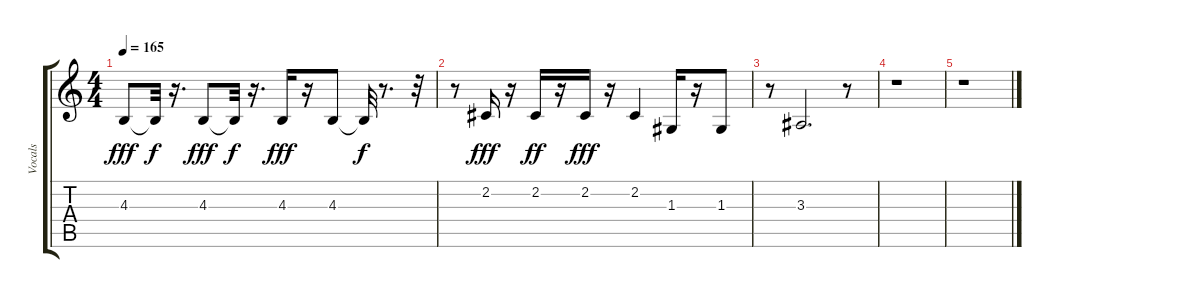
\track ("Vocals" "Vocals") {instrument brightacousticpiano}
\staff {score tabs}
\tuning (E4 B3 G3 D3 A2 E2) {hide}
\ts (4 4)
\tempo 165
\clef g2
\ks c
4.3.8{dy fff} 4.3{t}.32{dy f} r.16{d} 4.3.8{dy fff} 4.3{t}.32{dy f} r.16{d} 4.3.16{dy fff} r.16 4.3.8 4.3{t}.32{dy f} r.8{d} r.32 |
r.8 2.2.16{dy fff} r.16 2.2.16{dy ff} r.16 2.2.16{dy fff} r.16 2.2.4 1.3.16 r.16 1.3.8 |
r.8 3.3.2{d} r.8 |
r.1 |
r.1
